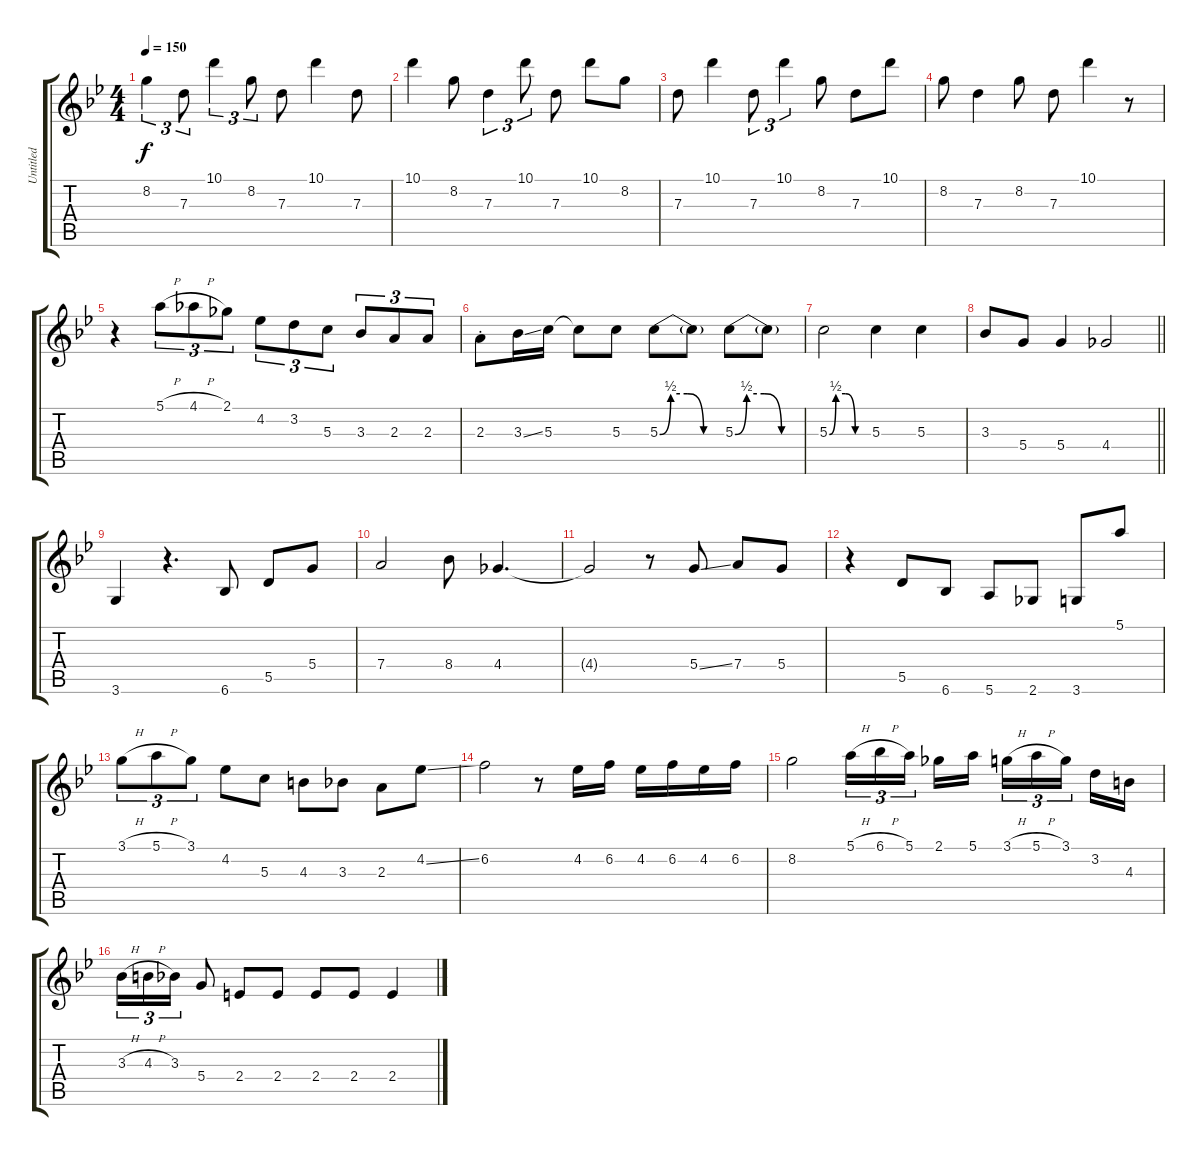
\track ("Untitled" "Untitled") {instrument acousticguitarsteel}
\staff {score tabs}
\tuning (E4 B3 G3 D3 A2 E2) {hide}
\ts (4 4)
\tempo 150
\clef g2
\ks bb
8.2.4{tu (3 2) dy f} 7.3.8{tu (3 2)} 10.1.4{tu (3 2)} 8.2.8{tu (3 2)} 7.3.8 10.1.4 7.3.8 |
10.1.4 8.2.8 7.3.4{tu (3 2)} 10.1.8{tu (3 2)} 7.3.8 10.1.8 8.2.8 |
7.3.8 10.1.4 7.3.8{tu (3 2)} 10.1.4{tu (3 2)} 8.2.8 7.3.8 10.1.8 |
8.2.8 7.3.4 8.2.8 7.3.8 10.1.4 r.8 |
r.4 5.1{h}.8{tu (3 2)} 4.1{h}.8{tu (3 2)} 2.1.8{tu (3 2)} 4.2.8{tu (3 2)} 3.2.8{tu (3 2)} 5.3.8{tu (3 2)} 3.3.8{tu (3 2)} 2.3.8{tu (3 2)} 2.3.8{tu (3 2)} |
2.3{st}.8 3.3{ss}.16 5.3.16 5.3{t}.8 5.3.8 5.3{be (custom 0 0 10 2 25 2 40 0 60 0)}.8 5.3{t}.8 5.3{be (custom 0 0 10 2 25 2 40 0 60 0)}.8 5.3{t}.8 |
5.3{be (custom 0 0 10 2 25 2 40 0 60 0)}.2 5.3.4 5.3.4 |
\barLineRight lightlight
3.3.8 5.4.8 5.4.4 4.4.2 |
3.6.4 r.4{d} 6.6.8 5.5.8 5.4.8 |
7.4.2 8.4.8 4.4.4{d} |
4.4{t}.2 r.8 5.4{ss}.8 7.4.8 5.4.8 |
r.4 5.5.8 6.6.8 5.6.8 2.6.8 3.6.8 5.1.8 |
3.1{h}.8{tu (3 2)} 5.1{h}.8{tu (3 2)} 3.1.8{tu (3 2)} 4.2.8 5.3.8 4.3.8 3.3.8 2.3.8 4.2{ss}.8 |
6.2.2 r.8 4.2.16 6.2.16 4.2.16 6.2.16 4.2.16 6.2.16 |
8.2.2 5.1{h}.16{tu (3 2)} 6.1{h}.16{tu (3 2)} 5.1.16{tu (3 2) beam splitsecondary} 2.1.16 5.1.16 3.1{h}.16{tu (3 2)} 5.1{h}.16{tu (3 2)} 3.1.16{tu (3 2) beam splitsecondary} 3.2.16 4.3.16 |
3.3{h}.16{tu (3 2)} 4.3{h}.16{tu (3 2)} 3.3.16{tu (3 2)} 5.4.8 2.4.8 2.4.8 2.4.8 2.4.8 2.4.4
